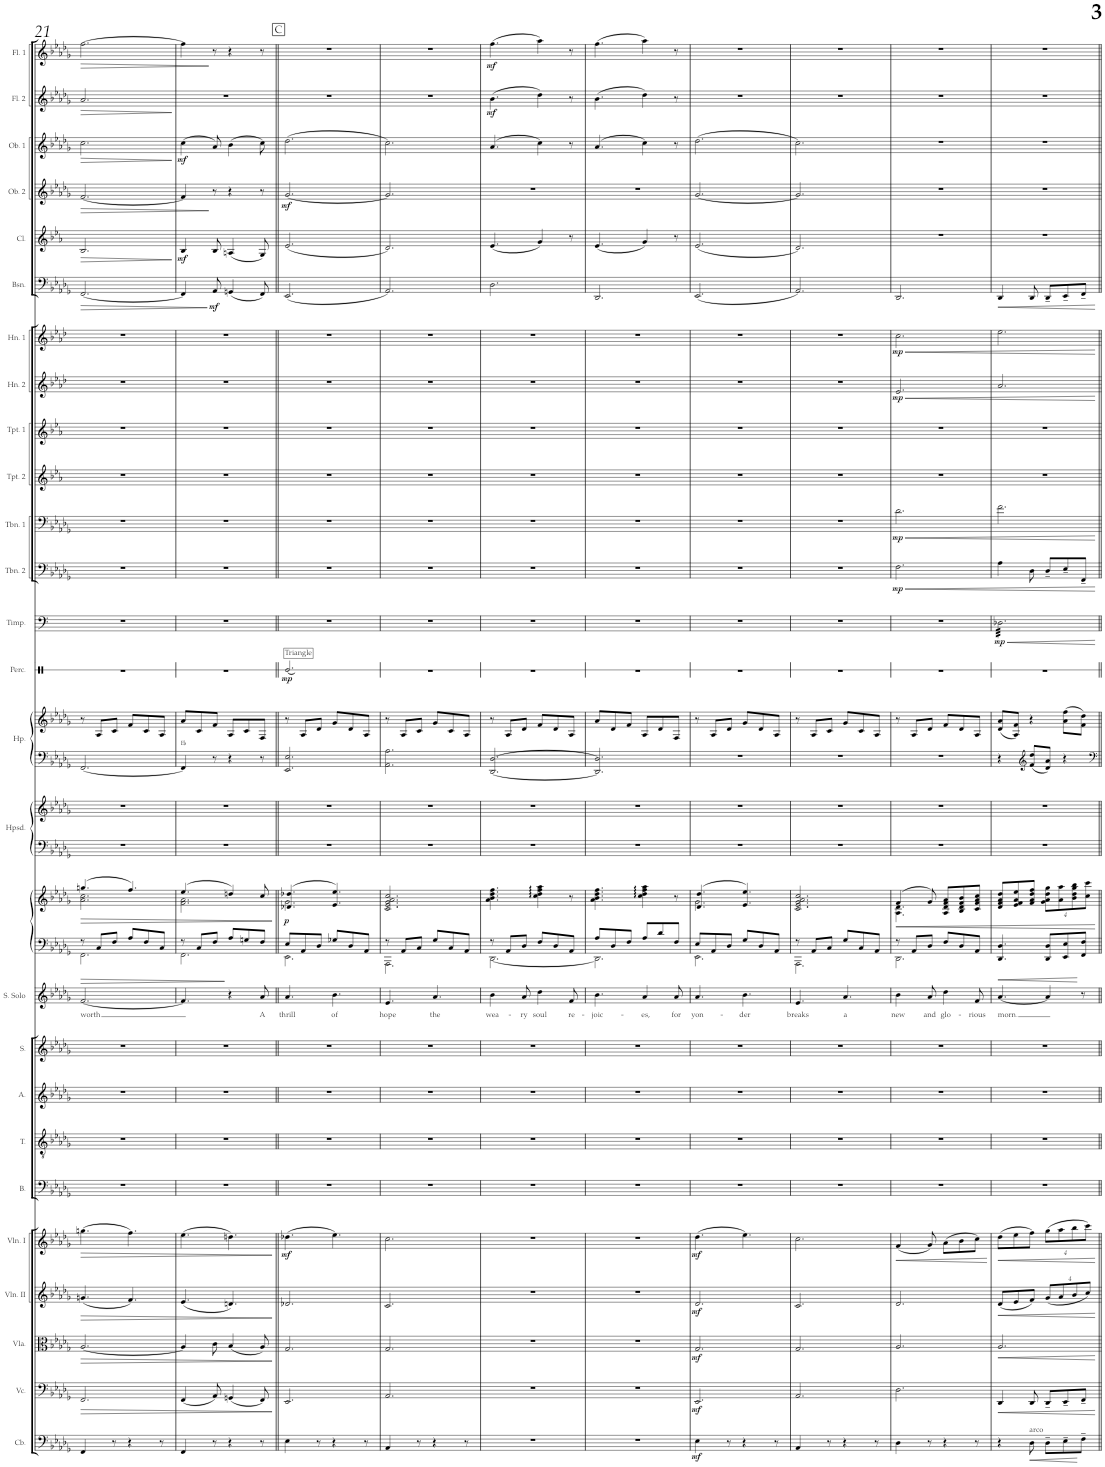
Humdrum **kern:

**kern	**dynam	**kern	**dynam	**kern	**dynam	**kern	**dynam	**kern	**dynam	**kern	**kern	**kern	**kern	**kern	**text	**dynam	**kern	**kern	**dynam	**kern	**kern	**kern	**kern	**kern	**dynam	**kern	**dynam	**kern	**dynam	**kern	**dynam	**kern	**kern	**kern	**dynam	**kern	**dynam	**kern	**dynam	**kern	**dynam	**kern	**dynam	**kern	**dynam	**kern	**dynam	**kern	**dynam
*part27	*part27	*part26	*part26	*part25	*part25	*part24	*part24	*part23	*part23	*part22	*part21	*part20	*part19	*part18	*part18	*part18	*part17	*part17	*part17	*part16	*part16	*part15	*part15	*part14	*part14	*part13	*part13	*part12	*part12	*part11	*part11	*part10	*part9	*part8	*part8	*part7	*part7	*part6	*part6	*part5	*part5	*part4	*part4	*part3	*part3	*part2	*part2	*part1	*part1
*staff30	*staff30	*staff29	*staff29	*staff28	*staff28	*staff27	*staff27	*staff26	*staff26	*staff25	*staff24	*staff23	*staff22	*staff21	*staff21	*staff21	*staff20	*staff19	*staff19/20	*staff18	*staff17	*staff16	*staff15	*staff14	*staff14	*staff13	*staff13	*staff12	*staff12	*staff11	*staff11	*staff10	*staff9	*staff8	*staff8	*staff7	*staff7	*staff6	*staff6	*staff5	*staff5	*staff4	*staff4	*staff3	*staff3	*staff2	*staff2	*staff1	*staff1
*I"Contrabass	*	*I"Violoncello	*	*I"Viola	*	*I"Violin II	*	*I"Violin I	*	*I"Bass	*I"Tenor	*I"Alto	*I"Soprano	*I"Soprano Solo	*	*	*I"Piano	*	*	*I"Harpsichord  (optional)	*	*I"Harp	*	*I"Percussion	*	*I"Timpani	*	*I"Trombone 2	*	*I"Trombone 1	*	*I"Trumpet in Bb 2	*I"Trumpet in Bb 1	*I"Horn in F 2	*	*I"Horn in F 1	*	*I"Bassoon	*	*I"Clarinet in Bb	*	*I"Oboe 2	*	*I"Oboe 1	*	*I"Flute 2	*	*I"Flute 1	*
*I'Cb.	*	*I'Vc.	*	*I'Vla.	*	*I'Vln. II	*	*I'Vln. I	*	*I'B.	*I'T.	*I'A.	*I'S.	*I'S. Solo	*	*	*I'Pno	*	*	*I'Hpsd.	*	*I'Hp.	*	*I'Perc.	*	*I'Timp.	*	*I'Tbn. 2	*	*I'Tbn. 1	*	*I'Tpt. 2	*I'Tpt. 1	*I'Hn. 2	*	*I'Hn. 1	*	*I'Bsn.	*	*I'Cl.	*	*I'Ob. 2	*	*I'Ob. 1	*	*I'Fl. 2	*	*I'Fl. 1	*
!!LO:PB:g=z
*clefF4	*	*clefF4	*	*clefC3	*	*clefG2	*	*clefG2	*	*clefF4	*clefGv2	*clefG2	*clefG2	*clefG2	*	*	*clefF4	*clefG2	*	*clefF4	*clefG2	*clefF4	*clefG2	*clefX	*	*clefF4	*	*clefF4	*	*clefF4	*	*clefG2	*clefG2	*clefG2	*	*clefG2	*	*clefF4	*	*clefG2	*	*clefG2	*	*clefG2	*	*clefG2	*	*clefG2	*
*Trd7c12	*	*	*	*	*	*	*	*	*	*	*	*	*	*	*	*	*	*	*	*	*	*	*	*	*	*	*	*	*	*	*	*Trd1c2	*Trd1c2	*Trd4c7	*	*Trd4c7	*	*	*	*Trd1c2	*	*	*	*	*	*	*	*	*
*k[b-e-a-d-g-]	*	*k[b-e-a-d-g-]	*	*k[b-e-a-d-g-]	*	*k[b-e-a-d-g-]	*	*k[b-e-a-d-g-]	*	*k[b-e-a-d-g-]	*k[b-e-a-d-g-]	*k[b-e-a-d-g-]	*k[b-e-a-d-g-]	*k[b-e-a-d-g-]	*	*	*k[b-e-a-d-g-]	*k[b-e-a-d-g-]	*	*k[b-e-a-d-g-]	*k[b-e-a-d-g-]	*k[b-e-a-d-g-]	*k[b-e-a-d-g-]	*k[]	*	*k[]	*	*k[b-e-a-d-g-]	*	*k[b-e-a-d-g-]	*	*k[b-e-a-]	*k[b-e-a-]	*k[b-e-a-d-]	*	*k[b-e-a-d-]	*	*k[b-e-a-d-g-]	*	*k[b-e-a-]	*	*k[b-e-a-d-g-]	*	*k[b-e-a-d-g-]	*	*k[b-e-a-d-g-]	*	*k[b-e-a-d-g-]	*
*M6/8	*	*M6/8	*	*M6/8	*	*M6/8	*	*M6/8	*	*M6/8	*M6/8	*M6/8	*M6/8	*M6/8	*	*	*M6/8	*M6/8	*	*M6/8	*M6/8	*M6/8	*M6/8	*M6/8	*	*M6/8	*	*M6/8	*	*M6/8	*	*M6/8	*M6/8	*M6/8	*	*M6/8	*	*M6/8	*	*M6/8	*	*M6/8	*	*M6/8	*	*M6/8	*	*M6/8	*
=21	=21	=21	=21	=21	=21	=21	=21	=21	=21	=21	=21	=21	=21	=21	=21	=21	=21	=21	=21	=21	=21	=21	=21	=21	=21	=21	=21	=21	=21	=21	=21	=21	=21	=21	=21	=21	=21	=21	=21	=21	=21	=21	=21	=21	=21	=21	=21	=21	=21
!	!	!	!LO:HP:b	!	!LO:HP:b	!	!LO:HP:b	!	!LO:HP:b	!	!	!	!	!	!LO:LY:b	!LO:HP:b	!	!	!LO:HP:b	!	!	!	!	!	!	!	!	!	!	!	!	!	!	!	!	!	!	!	!LO:HP:b	!	!LO:HP:b	!	!LO:HP:b	!	!LO:HP:b	!	!LO:HP:b	!	!LO:HP:b
*	*	*	*	*	*	*	*	*	*	*	*	*	*	*	*	*	*^	*^	*	*	*	*	*	*	*	*	*	*	*	*	*	*	*	*	*	*	*	*	*	*	*	*	*	*	*	*	*	*	*
4FF/	.	2.FF/	>	[2.A-/	>	(4.gn/	>	(4.ggn\	>	2.r	2.r	2.r	2.r	[2.f/	worth	>	8r	2.FF\	(4.ggn/	2.a-\ 2.cc\	>	2.r	2.r	[2.FF/	8r	2.r	.	2.r	.	2.r	.	2.r	.	2.r	2.r	2.r	.	2.r	.	[2.FF/	>	2.B-/	>	[2.f/	>	2.cc\	>	2.a-/	>	[2.ff\	>
.	.	.	.	.	.	.	.	.	.	.	.	.	.	.	.	.	8C/L	.	.	.	.	.	.	.	8A-/L	.	.	.	.	.	.	.	.	.	.	.	.	.	.	.	.	.	.	.	.	.	.	.	.	.	.
8r	.	.	.	.	.	.	.	.	.	.	.	.	.	.	.	.	8F/J	.	.	.	.	.	.	.	8c/J	.	.	.	.	.	.	.	.	.	.	.	.	.	.	.	.	.	.	.	.	.	.	.	.	.	.
4r	.	.	.	.	.	4.f/)	.	4.ff\)	.	.	.	.	.	.	.	.	8A-/L	.	4.ff/)	.	.	.	.	.	8f/L	.	.	.	.	.	.	.	.	.	.	.	.	.	.	.	.	.	.	.	.	.	.	.	.	.	.
.	.	.	.	.	.	.	.	.	.	.	.	.	.	.	.	.	8F/	.	.	.	.	.	.	.	8c/	.	.	.	.	.	.	.	.	.	.	.	.	.	.	.	.	.	.	.	.	.	.	.	.	.	.
8r	.	.	.	.	.	.	.	.	.	.	.	.	.	.	.	.	8C/J	.	.	.	.	.	.	.	8A-/J	.	.	.	.	.	.	.	.	.	.	.	.	.	.	.	.	.	.	.	.	.	.	.	.	.	.
*	*	*	*	*	*	*	*	*	*	*	*	*	*	*	*	*	*v	*v	*	*	*	*	*	*	*	*	*	*	*	*	*	*	*	*	*	*	*	*	*	*	*	*	*	*	*	*	*	*	*	*	*
*	*	*	*	*	*	*	*	*	*	*	*	*	*	*	*	*	*	*v	*v	*	*	*	*	*	*	*	*	*	*	*	*	*	*	*	*	*	*	*	*	*	*	*	*	*	*	*	*	*	*	*
.	.	.	.	.	.	.	.	.	.	.	.	.	.	.	.	.	.	.	.	.	.	.	.	.	.	.	.	.	.	.	.	.	.	.	.	.	.	.	.	.	]	.	.	.	]	.	]	.	.
=22	=22	=22	=22	=22	=22	=22	=22	=22	=22	=22	=22	=22	=22	=22	=22	=22	=22	=22	=22	=22	=22	=22	=22	=22	=22	=22	=22	=22	=22	=22	=22	=22	=22	=22	=22	=22	=22	=22	=22	=22	=22	=22	=22	=22	=22	=22	=22	=22	=22
*	*	*	*	*	*	*	*	*	*	*	*	*	*	*	*	*	*^	*^	*	*	*	*	*	*	*	*	*	*	*	*	*	*	*	*	*	*	*	*	*	*	*	*	*	*	*	*	*	*	*
!	!	!	!	!	!	!	!	!	!	!	!	!	!	!	!	!	!	!	!	!	!	!	!	!LO:TX:a:t=E	!	!	!	!	!	!	!	!	!	!	!	!	!	!	!	!	!	!	!	!	!	!	!	!	!	!	!
!	!	!	!	!	!	!	!	!	!	!	!	!	!	!	!	!	!	!	!	!	!	!	!	!	!	!	!	!	!	!	!	!	!	!	!	!	!	!	!	!	!	!	!LO:DY:b	!	!	!	!LO:DY:b	!	!	!	!
4FF/	.	(4FF/	.	4A-/]	.	(4.e-/	.	(4.ee-\	.	2.r	2.r	2.r	2.r	4.f/]	.	.	8r	2.FF\	(4.ee-/	2.f\ 2.a-\	.	2.r	2.r	4FF/]	8a-/L	2.r	.	2.r	.	2.r	.	2.r	.	2.r	2.r	2.r	.	2.r	.	4FF/]	.	4B-/	mf	4f/]	.	(4cc\	mf	2.r	.	4ff\]	.
.	.	.	.	.	.	.	.	.	.	.	.	.	.	.	.	.	8C/L	.	.	.	.	.	.	.	8c/	.	.	.	.	.	.	.	.	.	.	.	.	.	.	.	.	.	.	.	.	.	.	.	.	.	.
!	!	!	!	!	!	!	!	!	!	!	!	!	!	!	!	!	!	!	!	!	!	!	!	!	!	!	!	!	!	!	!	!	!	!	!	!	!	!	!	!	!LO:DY:n=1:b	!	!	!	!	!	!	!	!	!	!
8r	.	8AA-/)	.	8c\	.	.	.	.	.	.	.	.	.	.	.	.	8F/J	.	.	.	.	.	.	8r	8f/J	.	.	.	.	.	.	.	.	.	.	.	.	.	.	8AA-/	] mf	8B-/	.	8r	]	8a-/)	.	.	.	8r	]
4r	.	(4GGn/	.	(4B-/	.	4.dn/)	.	4.ddn\)	.	.	.	.	.	4r	.	]	8A-/L	.	4ddn/)	.	.	.	.	4r	8A-/L	.	.	.	.	.	.	.	.	.	.	.	.	.	.	(4GGn/	.	(4An/	.	4r	.	(4b-\	.	.	.	4r	.
.	.	.	.	.	.	.	.	.	.	.	.	.	.	.	.	.	8Gn/	.	.	.	.	.	.	.	8c/	.	.	.	.	.	.	.	.	.	.	.	.	.	.	.	.	.	.	.	.	.	.	.	.	.	.
!	!	!	!	!	!	!	!	!	!	!	!	!	!	!	!LO:LY:b	!	!	!	!	!	!	!	!	!	!	!	!	!	!	!	!	!	!	!	!	!	!	!	!	!	!	!	!	!	!	!	!	!	!	!	!
8r	.	8FF/)	.	8A-/)	.	.	.	.	.	.	.	.	.	8a-/	A	.	8F/J	.	8cc/	.	.	.	.	8r	8F/J	.	.	.	.	.	.	.	.	.	.	.	.	.	.	8FF/)	.	8G/)	.	8r	.	8cc\)	.	.	.	8r	.
*	*	*	*	*	*	*	*	*	*	*	*	*	*	*	*	*	*v	*v	*	*	*	*	*	*	*	*	*	*	*	*	*	*	*	*	*	*	*	*	*	*	*	*	*	*	*	*	*	*	*	*	*
*	*	*	*	*	*	*	*	*	*	*	*	*	*	*	*	*	*	*v	*v	*	*	*	*	*	*	*	*	*	*	*	*	*	*	*	*	*	*	*	*	*	*	*	*	*	*	*	*	*	*	*
.	.	.	]	.	]	.	]	.	]	.	.	.	.	.	.	.	.	.	]	.	.	.	.	.	.	.	.	.	.	.	.	.	.	.	.	.	.	.	.	.	.	.	.	.	.	.	.	.	.
!!LO:REH:place=s1:a:cj:fs=14:t=C
=23||	=23||	=23||	=23||	=23||	=23||	=23||	=23||	=23||	=23||	=23||	=23||	=23||	=23||	=23||	=23||	=23||	=23||	=23||	=23||	=23||	=23||	=23||	=23||	=23||	=23||	=23||	=23||	=23||	=23||	=23||	=23||	=23||	=23||	=23||	=23||	=23||	=23||	=23||	=23||	=23||	=23||	=23||	=23||	=23||	=23||	=23||	=23||	=23||	=23||
!	!	!	!	!	!	!	!	!	!	!	!	!	!	!	!	!	!	!	!	!	!	!	!	!LO:TX:a:t=Triangle	!	!	!	!	!	!	!	!	!	!	!	!	!	!	!	!	!	!	!	!	!	!	!	!	!
!	!	!	!	!	!	!	!	!	!LO:DY:b	!	!	!	!	!	!LO:LY:b	!	!	!	!LO:DY:b	!	!	!	!	!LO:N:head=open	!LO:DY:b	!	!	!	!	!	!	!	!	!	!	!	!	!	!	!	!	!	!LO:DY:b	!	!	!	!	!	!
*	*	*	*	*	*	*	*	*	*	*	*	*	*	*	*	*	*^	*^	*	*	*	*	*	*	*	*	*	*	*	*	*	*	*	*	*	*	*	*	*	*	*	*	*	*	*	*	*	*	*
4E-\	.	2.EE-/	.	2.G-/	.	2.d-X/	.	(4.dd-X\	mf	2.r	2.r	2.r	2.r	4.a-/	thrill	.	8E-/L	2.EE-\	(4.d-X/ 4.dd-X/	2.g-\	p	2.r	2.r	2.EE-/ 2.E-/	8r	4.Re/	mp	2.r	.	2.r	.	2.r	.	2.r	2.r	2.r	.	2.r	.	(2.EE-/	.	(2.e-/	.	[2.g-/	mf	(2.dd-\	.	2.r	.	2.r	.
.	.	.	.	.	.	.	.	.	.	.	.	.	.	.	.	.	8AA-/	.	.	.	.	.	.	.	8A-/L	.	.	.	.	.	.	.	.	.	.	.	.	.	.	.	.	.	.	.	.	.	.	.	.	.	.
8r	.	.	.	.	.	.	.	.	.	.	.	.	.	.	.	.	8D-/J	.	.	.	.	.	.	.	8d-/J	.	.	.	.	.	.	.	.	.	.	.	.	.	.	.	.	.	.	.	.	.	.	.	.	.	.
!	!	!	!	!	!	!	!	!	!	!	!	!	!	!	!LO:LY:b	!	!	!	!	!	!	!	!	!	!	!	!	!	!	!	!	!	!	!	!	!	!	!	!	!	!	!	!	!	!	!	!	!	!	!	!
4r	.	.	.	.	.	.	.	4.ee-\)	.	.	.	.	.	4.b-\	of	.	8G-X/L	.	4.e-/ 4.ee-/)	.	.	.	.	.	8g-/L	4.ryy	.	.	.	.	.	.	.	.	.	.	.	.	.	.	.	.	.	.	.	.	.	.	.	.	.
.	.	.	.	.	.	.	.	.	.	.	.	.	.	.	.	.	8D-/	.	.	.	.	.	.	.	8d-/	.	.	.	.	.	.	.	.	.	.	.	.	.	.	.	.	.	.	.	.	.	.	.	.	.	.
8r	.	.	.	.	.	.	.	.	.	.	.	.	.	.	.	.	8AA-/J	.	.	.	.	.	.	.	8A-/J	.	.	.	.	.	.	.	.	.	.	.	.	.	.	.	.	.	.	.	.	.	.	.	.	.	.
*	*	*	*	*	*	*	*	*	*	*	*	*	*	*	*	*	*	*	*v	*v	*	*	*	*	*	*	*	*	*	*	*	*	*	*	*	*	*	*	*	*	*	*	*	*	*	*	*	*	*	*	*
=24	=24	=24	=24	=24	=24	=24	=24	=24	=24	=24	=24	=24	=24	=24	=24	=24	=24	=24	=24	=24	=24	=24	=24	=24	=24	=24	=24	=24	=24	=24	=24	=24	=24	=24	=24	=24	=24	=24	=24	=24	=24	=24	=24	=24	=24	=24	=24	=24	=24	=24
!	!	!	!	!	!	!	!	!	!	!	!	!	!	!	!LO:LY:b	!	!	!	!	!	!	!	!	!	!	!	!	!	!	!	!	!	!	!	!	!	!	!	!	!	!	!	!	!	!	!	!	!	!	!
4AA-/	.	2.AA-/	.	2.G-/	.	2.c/	.	2.cc\	.	2.r	2.r	2.r	2.r	4.e-/	hope	.	8r	2.AAA-\	2.c/ 2.e-/ 2.g-/ 2.a-/ 2.cc/	.	2.r	2.r	2.AA-\ 2.A-\	8r	2.r	.	2.r	.	2.r	.	2.r	.	2.r	2.r	2.r	.	2.r	.	2.AA-/)	.	2.d/)	.	2.g-/]	.	2.cc\)	.	2.r	.	2.r	.
.	.	.	.	.	.	.	.	.	.	.	.	.	.	.	.	.	8AA-/L	.	.	.	.	.	.	8A-/L	.	.	.	.	.	.	.	.	.	.	.	.	.	.	.	.	.	.	.	.	.	.	.	.	.	.
8r	.	.	.	.	.	.	.	.	.	.	.	.	.	.	.	.	8C/J	.	.	.	.	.	.	8c/J	.	.	.	.	.	.	.	.	.	.	.	.	.	.	.	.	.	.	.	.	.	.	.	.	.	.
!	!	!	!	!	!	!	!	!	!	!	!	!	!	!	!LO:LY:b	!	!	!	!	!	!	!	!	!	!	!	!	!	!	!	!	!	!	!	!	!	!	!	!	!	!	!	!	!	!	!	!	!	!	!
4r	.	.	.	.	.	.	.	.	.	.	.	.	.	4.a-/	the	.	8G-/L	.	.	.	.	.	.	8g-/L	.	.	.	.	.	.	.	.	.	.	.	.	.	.	.	.	.	.	.	.	.	.	.	.	.	.
.	.	.	.	.	.	.	.	.	.	.	.	.	.	.	.	.	8C/	.	.	.	.	.	.	8c/	.	.	.	.	.	.	.	.	.	.	.	.	.	.	.	.	.	.	.	.	.	.	.	.	.	.
8r	.	.	.	.	.	.	.	.	.	.	.	.	.	.	.	.	8AA-/J	.	.	.	.	.	.	8A-/J	.	.	.	.	.	.	.	.	.	.	.	.	.	.	.	.	.	.	.	.	.	.	.	.	.	.
=25	=25	=25	=25	=25	=25	=25	=25	=25	=25	=25	=25	=25	=25	=25	=25	=25	=25	=25	=25	=25	=25	=25	=25	=25	=25	=25	=25	=25	=25	=25	=25	=25	=25	=25	=25	=25	=25	=25	=25	=25	=25	=25	=25	=25	=25	=25	=25	=25	=25	=25
!	!	!	!	!	!	!	!	!	!	!	!	!	!	!	!LO:LY:b	!	!	!	!	!	!	!	!	!	!	!	!	!	!	!	!	!	!	!	!	!	!	!	!	!	!	!	!	!	!	!	!	!LO:DY:b	!	!LO:DY:b
2.r	.	2.r	.	2.r	.	2.r	.	2.r	.	2.r	2.r	2.r	2.r	4b-\	wea-	.	8r	[2.DD-\	4.a-\ 4.b-\ 4.dd-\ 4.ff\	.	2.r	2.r	[2.DD-/ [2.D-/	8r	2.r	.	2.r	.	2.r	.	2.r	.	2.r	2.r	2.r	.	2.r	.	2.D-\	.	(4.e-/	.	2.r	.	(4.a-/	.	(4.b-\	mf	(4.ff\	mf
.	.	.	.	.	.	.	.	.	.	.	.	.	.	.	.	.	8AA-/L	.	.	.	.	.	.	8A-/L	.	.	.	.	.	.	.	.	.	.	.	.	.	.	.	.	.	.	.	.	.	.	.	.	.	.
!	!	!	!	!	!	!	!	!	!	!	!	!	!	!	!LO:LY:b	!	!	!	!	!	!	!	!	!	!	!	!	!	!	!	!	!	!	!	!	!	!	!	!	!	!	!	!	!	!	!	!	!	!	!
.	.	.	.	.	.	.	.	.	.	.	.	.	.	8a-/	-ry	.	8D-/J	.	.	.	.	.	.	8d-/J	.	.	.	.	.	.	.	.	.	.	.	.	.	.	.	.	.	.	.	.	.	.	.	.	.	.
!	!	!	!	!	!	!	!	!	!	!	!	!	!	!	!LO:LY:b	!	!	!	!	!	!	!	!	!	!	!	!	!	!	!	!	!	!	!	!	!	!	!	!	!	!	!	!	!	!	!	!	!	!	!
.	.	.	.	.	.	.	.	.	.	.	.	.	.	4dd-\	soul	.	8F/L	.	4cc\ 4dd-\ 4ff\ 4aa-\	.	.	.	.	8f/L	.	.	.	.	.	.	.	.	.	.	.	.	.	.	.	.	4g/)	.	.	.	4cc\)	.	4dd-\)	.	4aa-\)	.
.	.	.	.	.	.	.	.	.	.	.	.	.	.	.	.	.	8D-/	.	.	.	.	.	.	8d-/	.	.	.	.	.	.	.	.	.	.	.	.	.	.	.	.	.	.	.	.	.	.	.	.	.	.
!	!	!	!	!	!	!	!	!	!	!	!	!	!	!	!LO:LY:b	!	!	!	!	!	!	!	!	!	!	!	!	!	!	!	!	!	!	!	!	!	!	!	!	!	!	!	!	!	!	!	!	!	!	!
.	.	.	.	.	.	.	.	.	.	.	.	.	.	8f/	re-	.	8AA-/J	.	8r	.	.	.	.	8A-/J	.	.	.	.	.	.	.	.	.	.	.	.	.	.	.	.	8r	.	.	.	8r	.	8r	.	8r	.
=26	=26	=26	=26	=26	=26	=26	=26	=26	=26	=26	=26	=26	=26	=26	=26	=26	=26	=26	=26	=26	=26	=26	=26	=26	=26	=26	=26	=26	=26	=26	=26	=26	=26	=26	=26	=26	=26	=26	=26	=26	=26	=26	=26	=26	=26	=26	=26	=26	=26	=26
!	!	!	!	!	!	!	!	!	!	!	!	!	!	!	!LO:LY:b	!	!	!	!	!	!	!	!	!	!	!	!	!	!	!	!	!	!	!	!	!	!	!	!	!	!	!	!	!	!	!	!	!	!	!
2.r	.	2.r	.	2.r	.	2.r	.	2.r	.	2.r	2.r	2.r	2.r	4.b-\	-joic-	.	8A-/L	2.DD-\]	4.a-\ 4.b-\ 4.dd-\ 4.ff\	.	2.r	2.r	2.DD-/] 2.D-/]	8a-/L	2.r	.	2.r	.	2.r	.	2.r	.	2.r	2.r	2.r	.	2.r	.	2.DD-/	.	(4.e-/	.	2.r	.	(4.a-/	.	(4.b-\	.	(4.ff\	.
.	.	.	.	.	.	.	.	.	.	.	.	.	.	.	.	.	8D-/	.	.	.	.	.	.	8d-/	.	.	.	.	.	.	.	.	.	.	.	.	.	.	.	.	.	.	.	.	.	.	.	.	.	.
.	.	.	.	.	.	.	.	.	.	.	.	.	.	.	.	.	8F/J	.	.	.	.	.	.	8f/J	.	.	.	.	.	.	.	.	.	.	.	.	.	.	.	.	.	.	.	.	.	.	.	.	.	.
!	!	!	!	!	!	!	!	!	!	!	!	!	!	!	!LO:LY:b	!	!	!	!	!	!	!	!	!	!	!	!	!	!	!	!	!	!	!	!	!	!	!	!	!	!	!	!	!	!	!	!	!	!	!
.	.	.	.	.	.	.	.	.	.	.	.	.	.	4a-/	-es,	.	8A-/L	.	4cc\ 4dd-\ 4ff\ 4aa-\	.	.	.	.	8A-/L	.	.	.	.	.	.	.	.	.	.	.	.	.	.	.	.	4g/)	.	.	.	4cc\)	.	4dd-\)	.	4aa-\)	.
.	.	.	.	.	.	.	.	.	.	.	.	.	.	.	.	.	8d-/	.	.	.	.	.	.	8d-/	.	.	.	.	.	.	.	.	.	.	.	.	.	.	.	.	.	.	.	.	.	.	.	.	.	.
!	!	!	!	!	!	!	!	!	!	!	!	!	!	!	!LO:LY:b	!	!	!	!	!	!	!	!	!	!	!	!	!	!	!	!	!	!	!	!	!	!	!	!	!	!	!	!	!	!	!	!	!	!	!
.	.	.	.	.	.	.	.	.	.	.	.	.	.	8a-/	for	.	8F/J	.	8r	.	.	.	.	8F/J	.	.	.	.	.	.	.	.	.	.	.	.	.	.	.	.	8r	.	.	.	8r	.	8r	.	8r	.
=27	=27	=27	=27	=27	=27	=27	=27	=27	=27	=27	=27	=27	=27	=27	=27	=27	=27	=27	=27	=27	=27	=27	=27	=27	=27	=27	=27	=27	=27	=27	=27	=27	=27	=27	=27	=27	=27	=27	=27	=27	=27	=27	=27	=27	=27	=27	=27	=27	=27	=27
!	!LO:DY:b	!	!LO:DY:b	!	!LO:DY:b	!	!LO:DY:b	!	!LO:DY:b	!	!	!	!	!	!LO:LY:b	!	!	!	!	!	!	!	!	!	!	!	!	!	!	!	!	!	!	!	!	!	!	!	!	!	!	!	!	!	!	!	!	!	!	!
*	*	*	*	*	*	*	*	*	*	*	*	*	*	*	*	*	*	*	*^	*	*	*	*	*	*	*	*	*	*	*	*	*	*	*	*	*	*	*	*	*	*	*	*	*	*	*	*	*	*	*
4E-\	mf	2.EE-/	mf	2.G-/	mf	2.d-/	mf	(4.dd-\	mf	2.r	2.r	2.r	2.r	4.a-/	yon-	.	8E-/L	2.EE-\	(4.d-/ 4.dd-/	2.g-\	.	2.r	2.r	2.r	8r	2.r	.	2.r	.	2.r	.	2.r	.	2.r	2.r	2.r	.	2.r	.	(2.EE-/	.	(2.e-/	.	[2.g-/	.	(2.dd-\	.	2.r	.	2.r	.
.	.	.	.	.	.	.	.	.	.	.	.	.	.	.	.	.	8AA-/	.	.	.	.	.	.	.	8A-/L	.	.	.	.	.	.	.	.	.	.	.	.	.	.	.	.	.	.	.	.	.	.	.	.	.	.
8r	.	.	.	.	.	.	.	.	.	.	.	.	.	.	.	.	8D-/J	.	.	.	.	.	.	.	8d-/J	.	.	.	.	.	.	.	.	.	.	.	.	.	.	.	.	.	.	.	.	.	.	.	.	.	.
!	!	!	!	!	!	!	!	!	!	!	!	!	!	!	!LO:LY:b	!	!	!	!	!	!	!	!	!	!	!	!	!	!	!	!	!	!	!	!	!	!	!	!	!	!	!	!	!	!	!	!	!	!	!	!
4r	.	.	.	.	.	.	.	4.ee-\)	.	.	.	.	.	4.b-\	-der	.	8G-/L	.	4.e-/ 4.ee-/)	.	.	.	.	.	8g-/L	.	.	.	.	.	.	.	.	.	.	.	.	.	.	.	.	.	.	.	.	.	.	.	.	.	.
.	.	.	.	.	.	.	.	.	.	.	.	.	.	.	.	.	8D-/	.	.	.	.	.	.	.	8d-/	.	.	.	.	.	.	.	.	.	.	.	.	.	.	.	.	.	.	.	.	.	.	.	.	.	.
8r	.	.	.	.	.	.	.	.	.	.	.	.	.	.	.	.	8AA-/J	.	.	.	.	.	.	.	8A-/J	.	.	.	.	.	.	.	.	.	.	.	.	.	.	.	.	.	.	.	.	.	.	.	.	.	.
*	*	*	*	*	*	*	*	*	*	*	*	*	*	*	*	*	*	*	*v	*v	*	*	*	*	*	*	*	*	*	*	*	*	*	*	*	*	*	*	*	*	*	*	*	*	*	*	*	*	*	*	*
=28	=28	=28	=28	=28	=28	=28	=28	=28	=28	=28	=28	=28	=28	=28	=28	=28	=28	=28	=28	=28	=28	=28	=28	=28	=28	=28	=28	=28	=28	=28	=28	=28	=28	=28	=28	=28	=28	=28	=28	=28	=28	=28	=28	=28	=28	=28	=28	=28	=28	=28
!	!	!	!	!	!	!	!	!	!	!	!	!	!	!	!LO:LY:b	!	!	!	!	!	!	!	!	!	!	!	!	!	!	!	!	!	!	!	!	!	!	!	!	!	!	!	!	!	!	!	!	!	!	!
4AA-/	.	2.AA-/	.	2.G-/	.	2.c/	.	2.cc\	.	2.r	2.r	2.r	2.r	4.e-/	breaks	.	8r	2.AAA-\	2.c/ 2.e-/ 2.g-/ 2.a-/ 2.cc/	.	2.r	2.r	2.r	8r	2.r	.	2.r	.	2.r	.	2.r	.	2.r	2.r	2.r	.	2.r	.	2.AA-/)	.	2.d/)	.	2.g-/]	.	2.cc\)	.	2.r	.	2.r	.
.	.	.	.	.	.	.	.	.	.	.	.	.	.	.	.	.	8AA-/L	.	.	.	.	.	.	8A-/L	.	.	.	.	.	.	.	.	.	.	.	.	.	.	.	.	.	.	.	.	.	.	.	.	.	.
8r	.	.	.	.	.	.	.	.	.	.	.	.	.	.	.	.	8C/J	.	.	.	.	.	.	8c/J	.	.	.	.	.	.	.	.	.	.	.	.	.	.	.	.	.	.	.	.	.	.	.	.	.	.
!	!	!	!	!	!	!	!	!	!	!	!	!	!	!	!LO:LY:b	!	!	!	!	!	!	!	!	!	!	!	!	!	!	!	!	!	!	!	!	!	!	!	!	!	!	!	!	!	!	!	!	!	!	!
4r	.	.	.	.	.	.	.	.	.	.	.	.	.	4.a-/	a	.	8G-/L	.	.	.	.	.	.	8g-/L	.	.	.	.	.	.	.	.	.	.	.	.	.	.	.	.	.	.	.	.	.	.	.	.	.	.
.	.	.	.	.	.	.	.	.	.	.	.	.	.	.	.	.	8C/	.	.	.	.	.	.	8c/	.	.	.	.	.	.	.	.	.	.	.	.	.	.	.	.	.	.	.	.	.	.	.	.	.	.
8r	.	.	.	.	.	.	.	.	.	.	.	.	.	.	.	.	8AA-/J	.	.	.	.	.	.	8A-/J	.	.	.	.	.	.	.	.	.	.	.	.	.	.	.	.	.	.	.	.	.	.	.	.	.	.
=29	=29	=29	=29	=29	=29	=29	=29	=29	=29	=29	=29	=29	=29	=29	=29	=29	=29	=29	=29	=29	=29	=29	=29	=29	=29	=29	=29	=29	=29	=29	=29	=29	=29	=29	=29	=29	=29	=29	=29	=29	=29	=29	=29	=29	=29	=29	=29	=29	=29	=29
!	!	!	!	!	!	!	!	!	!LO:HP:b	!	!	!	!	!	!LO:LY:b	!	!	!	!	!LO:HP:b	!	!	!	!	!	!	!	!	!	!LO:HP:b	!	!LO:HP:b	!	!	!	!LO:HP:b	!	!LO:HP:b	!	!	!	!	!	!	!	!	!	!	!	!
*	*	*	*	*	*	*	*	*	*	*	*	*	*	*	*	*	*	*	*^	*	*	*	*	*	*	*	*	*	*	*	*	*	*	*	*	*	*	*	*	*	*	*	*	*	*	*	*	*	*	*
!	!	!	!	!	!	!	!	!	!	!	!	!	!	!	!	!	!	!	!	!	!	!	!	!	!	!	!	!	!	!	!LO:DY:n=1:b	!	!LO:DY:n=1:b	!	!	!	!LO:DY:n=1:b	!	!LO:DY:n=1:b	!	!	!	!	!	!	!	!	!	!	!	!
4D-\	.	2.D-\	.	2.A-/	.	2.d-/	.	(4f/	<	2.r	2.r	2.r	2.r	4b-\	new	.	8r	2.DD-\	(4f/	4.A-\ 4.d-\	<	2.r	2.r	2.r	8r	2.r	.	2.r	.	2.F\	< mp	2.d-\	< mp	2.r	2.r	2.e-/	< mp	2.cc\	< mp	2.DD-/	.	2.r	.	2.r	.	2.r	.	2.r	.	2.r	.
.	.	.	.	.	.	.	.	.	.	.	.	.	.	.	.	.	8AA-/L	.	.	.	.	.	.	.	8A-/L	.	.	.	.	.	.	.	.	.	.	.	.	.	.	.	.	.	.	.	.	.	.	.	.	.	.
!	!	!	!	!	!	!	!	!	!	!	!	!	!	!	!LO:LY:b	!	!	!	!	!	!	!	!	!	!	!	!	!	!	!	!	!	!	!	!	!	!	!	!	!	!	!	!	!	!	!	!	!	!	!	!
8r	.	.	.	.	.	.	.	8g-/)	.	.	.	.	.	8a-/	and	.	8D-/J	.	8g-/)	.	.	.	.	.	8d-/J	.	.	.	.	.	.	.	.	.	.	.	.	.	.	.	.	.	.	.	.	.	.	.	.	.	.
!	!	!	!	!	!	!	!	!	!	!	!	!	!	!	!LO:LY:b	!	!	!	!	!	!	!	!	!	!	!	!	!	!	!	!	!	!	!	!	!	!	!	!	!	!	!	!	!	!	!	!	!	!	!	!
4r	.	.	.	.	.	.	.	(8a-\L	.	.	.	.	.	4dd-\	glo-	.	8F/L	.	8A-/ 8d-/ 8f/ 8a-/L	4.ryy	.	.	.	.	8f/L	.	.	.	.	.	.	.	.	.	.	.	.	.	.	.	.	.	.	.	.	.	.	.	.	.	.
.	.	.	.	.	.	.	.	8b-\	.	.	.	.	.	.	.	.	8D-/	.	8B-/ 8d-/ 8f/ 8b-/	.	.	.	.	.	8d-/	.	.	.	.	.	.	.	.	.	.	.	.	.	.	.	.	.	.	.	.	.	.	.	.	.	.
!	!	!	!	!	!	!	!	!	!	!	!	!	!	!	!LO:LY:b	!	!	!	!	!	!	!	!	!	!	!	!	!	!	!	!	!	!	!	!	!	!	!	!	!	!	!	!	!	!	!	!	!	!	!	!
8r	.	.	.	.	.	.	.	8cc\J)	.	.	.	.	.	8f/	-rious	.	8AA-/J	.	8c/ 8f/ 8a-/ 8cc/J	.	.	.	.	.	8A-/J	.	.	.	.	.	.	.	.	.	.	.	.	.	.	.	.	.	.	.	.	.	.	.	.	.	.
*	*	*	*	*	*	*	*	*	*	*	*	*	*	*	*	*	*v	*v	*	*	*	*	*	*	*	*	*	*	*	*	*	*	*	*	*	*	*	*	*	*	*	*	*	*	*	*	*	*	*	*	*
*	*	*	*	*	*	*	*	*	*	*	*	*	*	*	*	*	*	*v	*v	*	*	*	*	*	*	*	*	*	*	*	*	*	*	*	*	*	*	*	*	*	*	*	*	*	*	*	*	*	*	*
.	.	.	.	.	.	.	.	.	[	.	.	.	.	.	.	.	.	.	.	.	.	.	.	.	.	.	.	.	.	.	.	.	.	.	.	.	.	.	.	.	.	.	.	.	.	.	.	.	.
=30	=30	=30	=30	=30	=30	=30	=30	=30	=30	=30	=30	=30	=30	=30	=30	=30	=30	=30	=30	=30	=30	=30	=30	=30	=30	=30	=30	=30	=30	=30	=30	=30	=30	=30	=30	=30	=30	=30	=30	=30	=30	=30	=30	=30	=30	=30	=30	=30	=30
!	!	!	!LO:HP:b	!	!LO:HP:b	!	!LO:HP:b	!	!LO:HP:b	!	!	!	!	!	!LO:LY:b	!LO:HP:b	!	!	!	!	!	!	!	!	!	!	!LO:HP:b	!	!	!	!	!	!	!	!	!	!	!	!LO:HP:b	!	!	!	!	!	!	!	!	!	!
!	!	!	!	!	!	!	!	!	!	!	!	!	!	!	!	!	!	!	!	!	!	!	!	!	!	!	!LO:DY:n=1:b	!	!	!	!	!	!	!	!	!	!	!	!	!	!	!	!	!	!	!	!	!	!
*	*	*	*	*	*	*	*	*	*	*	*	*	*	*	*	*	*	*	*	*	*	*	*	*	*	*tremolo	*	*	*	*	*	*	*	*	*	*	*	*	*	*	*	*	*	*	*	*	*	*	*
4r	.	4DD-/	<	2.A-/	<	(8d-/L	<	(8dd-\L	<	2.r	2.r	2.r	2.r	[4.a-/	morn.	<	4.DD-/ 4.D-/	8d-/ 8f/ 8a-/ 8dd-/L	.	2.r	2.r	4r	(8d-/ 8a-/L	2.r	.	32D-X\LLL	< mp	4A-\	.	2.f\	.	2.r	2.r	2.a-/	.	2.ee-\	.	4DD-/	<	2.r	.	2.r	.	2.r	.	2.r	.	2.r	.
.	.	.	.	.	.	.	.	.	.	.	.	.	.	.	.	.	.	.	.	.	.	.	.	.	.	32D-X\	.	.	.	.	.	.	.	.	.	.	.	.	.	.	.	.	.	.	.	.	.	.	.
.	.	.	.	.	.	.	.	.	.	.	.	.	.	.	.	.	.	.	.	.	.	.	.	.	.	32D-X\	.	.	.	.	.	.	.	.	.	.	.	.	.	.	.	.	.	.	.	.	.	.	.
.	.	.	.	.	.	.	.	.	.	.	.	.	.	.	.	.	.	.	.	.	.	.	.	.	.	32D-X\	.	.	.	.	.	.	.	.	.	.	.	.	.	.	.	.	.	.	.	.	.	.	.
.	.	.	.	.	.	8e-/	.	8ee-\	.	.	.	.	.	.	.	.	.	8e-/ 8f/ 8a-/ 8ee-/	.	.	.	.	8A-/ 8f/J)	.	.	32D-X\	.	.	.	.	.	.	.	.	.	.	.	.	.	.	.	.	.	.	.	.	.	.	.
.	.	.	.	.	.	.	.	.	.	.	.	.	.	.	.	.	.	.	.	.	.	.	.	.	.	32D-X\	.	.	.	.	.	.	.	.	.	.	.	.	.	.	.	.	.	.	.	.	.	.	.
.	.	.	.	.	.	.	.	.	.	.	.	.	.	.	.	.	.	.	.	.	.	.	.	.	.	32D-X\	.	.	.	.	.	.	.	.	.	.	.	.	.	.	.	.	.	.	.	.	.	.	.
.	.	.	.	.	.	.	.	.	.	.	.	.	.	.	.	.	.	.	.	.	.	.	.	.	.	32D-X\	.	.	.	.	.	.	.	.	.	.	.	.	.	.	.	.	.	.	.	.	.	.	.
*	*	*	*	*	*	*	*	*	*	*	*	*	*	*	*	*	*	*	*	*	*	*clefG2	*	*	*	*	*	*	*	*	*	*	*	*	*	*	*	*	*	*	*	*	*	*	*	*	*	*	*
!LO:TX:a:t=arco	!	!	!	!	!	!	!	!	!	!	!	!	!	!	!	!	!	!	!	!	!	!	!	!	!	!	!	!	!	!	!	!	!	!	!	!	!	!	!	!	!	!	!	!	!	!	!	!	!
!	!LO:HP:b	!	!	!	!	!	!	!	!	!	!	!	!	!	!	!	!	!	!	!	!	!	!	!	!	!	!	!	!	!	!	!	!	!	!	!	!	!	!	!	!	!	!	!	!	!	!	!	!
8D-\	<	8DD-/	.	.	.	8f/J)	.	8ff\J)	.	.	.	.	.	.	.	.	.	8f/ 8a-/ 8dd-/ 8ff/J	.	.	.	8f/ 8dd-/L	4r	.	.	32D-X\	.	8D-\	.	.	.	.	.	.	.	.	.	8DD-/	.	.	.	.	.	.	.	.	.	.	.
.	.	.	.	.	.	.	.	.	.	.	.	.	.	.	.	.	.	.	.	.	.	.	.	.	.	32D-X\	.	.	.	.	.	.	.	.	.	.	.	.	.	.	.	.	.	.	.	.	.	.	.
.	.	.	.	.	.	.	.	.	.	.	.	.	.	.	.	.	.	.	.	.	.	.	.	.	.	32D-X\	.	.	.	.	.	.	.	.	.	.	.	.	.	.	.	.	.	.	.	.	.	.	.
.	.	.	.	.	.	.	.	.	.	.	.	.	.	.	.	.	.	.	.	.	.	.	.	.	.	32D-X\	.	.	.	.	.	.	.	.	.	.	.	.	.	.	.	.	.	.	.	.	.	.	.
*	*	*	*	*	*	*Xbrackettup	*	*Xbrackettup	*	*	*	*	*	*	*	*	*	*Xbrackettup	*	*	*	*	*	*	*	*	*	*	*	*	*	*	*	*	*	*	*	*	*	*	*	*	*	*	*	*	*	*	*
8D-~\L	.	8DD-~/L	.	.	.	(32%3g-/L	.	(32%3gg-\L	.	.	.	.	.	4a-/]	.	.	8DD-/ 8D-/L	32%3g-\ 32%3a-\ 32%3dd-\ 32%3gg-\L	.	.	.	8d-/ 8a-/J	.	.	.	32D-X\	.	8D-~/L	.	.	.	.	.	.	.	.	.	8DD-~/L	.	.	.	.	.	.	.	.	.	.	.
.	.	.	.	.	.	.	.	.	.	.	.	.	.	.	.	.	.	.	.	.	.	.	.	.	.	32D-X\	.	.	.	.	.	.	.	.	.	.	.	.	.	.	.	.	.	.	.	.	.	.	.
.	.	.	.	.	.	.	.	.	.	.	.	.	.	.	.	.	.	.	.	.	.	.	.	.	.	32D-X\	.	.	.	.	.	.	.	.	.	.	.	.	.	.	.	.	.	.	.	.	.	.	.
.	.	.	.	.	.	32%3a-/	.	32%3aa-\	.	.	.	.	.	.	.	.	.	32%3a-\ 32%3aa-\	.	.	.	.	.	.	.	32D-X\	.	.	.	.	.	.	.	.	.	.	.	.	.	.	.	.	.	.	.	.	.	.	.
8E-~\	.	8EE-~/	.	.	.	.	.	.	.	.	.	.	.	.	.	.	8EE-/ 8E-/	.	.	.	.	4r	(8a-\ 8ff\L	.	.	32D-X\	.	8E-~/	.	.	.	.	.	.	.	.	.	8EE-~/	.	.	.	.	.	.	.	.	.	.	.
.	.	.	.	.	.	.	.	.	.	.	.	.	.	.	.	.	.	.	.	.	.	.	.	.	.	32D-X\	.	.	.	.	.	.	.	.	.	.	.	.	.	.	.	.	.	.	.	.	.	.	.
.	.	.	.	.	.	32%3b-/	.	32%3bb-\	.	.	.	.	.	.	.	.	.	32%3b-\ 32%3dd-\ 32%3gg-\ 32%3bb-\	.	.	.	.	.	.	.	32D-X\	.	.	.	.	.	.	.	.	.	.	.	.	.	.	.	.	.	.	.	.	.	.	.
.	.	.	.	.	.	.	.	.	.	.	.	.	.	.	.	.	.	.	.	.	.	.	.	.	.	32D-X\	.	.	.	.	.	.	.	.	.	.	.	.	.	.	.	.	.	.	.	.	.	.	.
8F~\J	[	8FF~/J	.	.	.	.	.	.	.	.	.	.	.	8r	.	[	8FF/ 8F/J	.	.	.	.	.	8f\ 8dd-\J)	.	.	32D-X\	.	8FF~/J	.	.	.	.	.	.	.	.	.	8FF~/J	.	.	.	.	.	.	.	.	.	.	.
.	.	.	.	.	.	32%3cc/J)	.	32%3ccc\J)	.	.	.	.	.	.	.	.	.	32%3cc\ 32%3ccc\J	.	.	.	.	.	.	.	32D-X\	.	.	.	.	.	.	.	.	.	.	.	.	.	.	.	.	.	.	.	.	.	.	.
.	.	.	.	.	.	.	.	.	.	.	.	.	.	.	.	.	.	.	.	.	.	.	.	.	.	32D-X\	.	.	.	.	.	.	.	.	.	.	.	.	.	.	.	.	.	.	.	.	.	.	.
.	.	.	.	.	.	.	.	.	.	.	.	.	.	.	.	.	.	.	.	.	.	.	.	.	.	32D-X\JJJ	.	.	.	.	.	.	.	.	.	.	.	.	.	.	.	.	.	.	.	.	.	.	.
*	*	*	*	*	*	*	*	*	*	*	*	*	*	*	*	*	*	*	*	*	*	*	*	*	*	*Xtremolo	*	*	*	*	*	*	*	*	*	*	*	*	*	*	*	*	*	*	*	*	*	*	*
.	.	.	[	.	[	.	[	.	[	.	.	.	.	.	.	.	.	.	[	.	.	.	.	.	.	.	[	.	[	.	[	.	.	.	[	.	[	.	[	.	.	.	.	.	.	.	.	.	.
=||	=||	=||	=||	=||	=||	=||	=||	=||	=||	=||	=||	=||	=||	=||	=||	=||	=||	=||	=||	=||	=||	=||	=||	=||	=||	=||	=||	=||	=||	=||	=||	=||	=||	=||	=||	=||	=||	=||	=||	=||	=||	=||	=||	=||	=||	=||	=||	=||	=||
*-	*-	*-	*-	*-	*-	*-	*-	*-	*-	*-	*-	*-	*-	*-	*-	*-	*-	*-	*-	*-	*-	*-	*-	*-	*-	*-	*-	*-	*-	*-	*-	*-	*-	*-	*-	*-	*-	*-	*-	*-	*-	*-	*-	*-	*-	*-	*-	*-	*-
